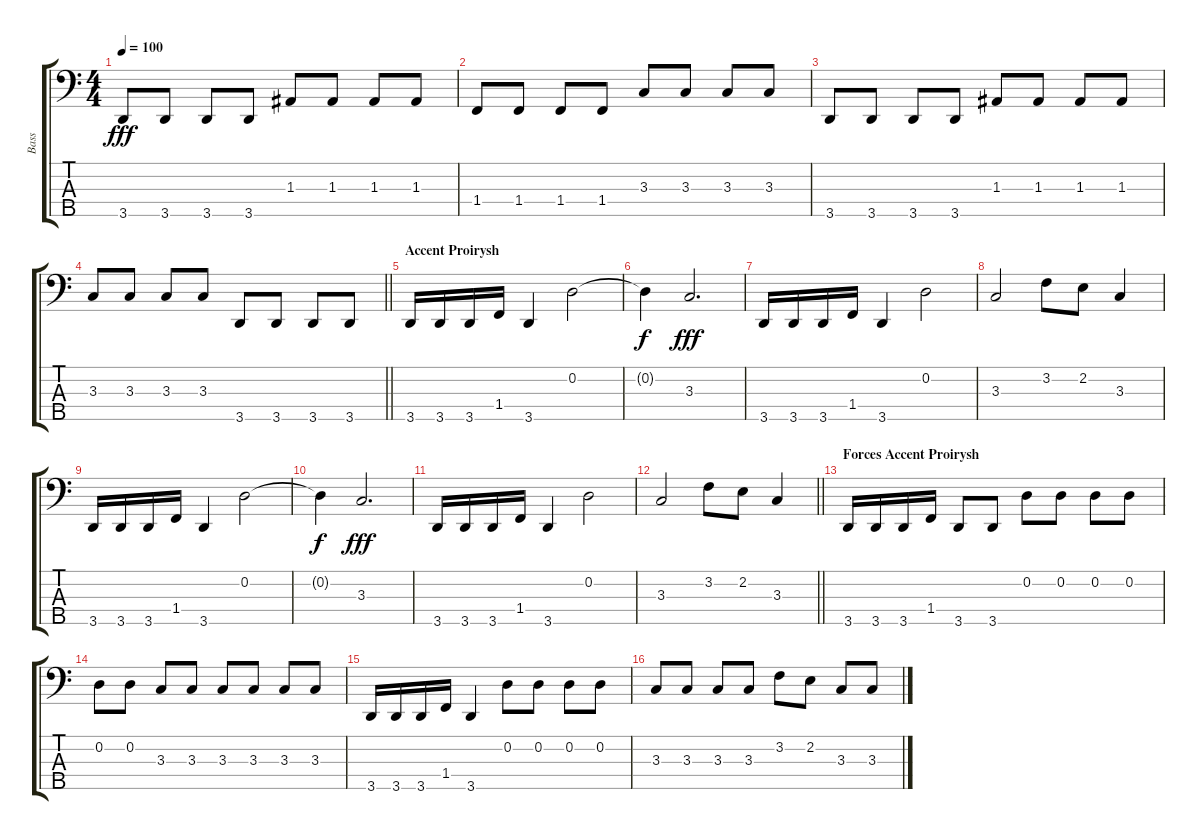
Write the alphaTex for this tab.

\track ("Bass" "Bass") {instrument electricbassfinger}
\staff {score tabs}
\tuning (G2 D2 A1 E1 B0) {hide}
\ts (4 4)
\tempo 100
\clef f4
\ks c
3.5.8{dy fff} 3.5.8 3.5.8 3.5.8 1.3.8 1.3.8 1.3.8 1.3.8 |
1.4.8 1.4.8 1.4.8 1.4.8 3.3.8 3.3.8 3.3.8 3.3.8 |
3.5.8 3.5.8 3.5.8 3.5.8 1.3.8 1.3.8 1.3.8 1.3.8 |
\barLineRight lightlight
3.3.8 3.3.8 3.3.8 3.3.8 3.5.8 3.5.8 3.5.8 3.5.8 |
\section ("" "Accent Proirysh")
3.5.16 3.5.16 3.5.16 1.4.16 3.5.4 0.2.2 |
0.2{t}.4{dy f} 3.3.2{d dy fff} |
3.5.16 3.5.16 3.5.16 1.4.16 3.5.4 0.2.2 |
3.3.2 3.2.8 2.2.8 3.3.4 |
3.5.16 3.5.16 3.5.16 1.4.16 3.5.4 0.2.2 |
0.2{t}.4{dy f} 3.3.2{d dy fff} |
3.5.16 3.5.16 3.5.16 1.4.16 3.5.4 0.2.2 |
\barLineRight lightlight
3.3.2 3.2.8 2.2.8 3.3.4 |
\section ("" "Forces Accent Proirysh")
3.5.16 3.5.16 3.5.16 1.4.16 3.5.8 3.5.8 0.2.8 0.2.8 0.2.8 0.2.8 |
0.2.8 0.2.8 3.3.8 3.3.8 3.3.8 3.3.8 3.3.8 3.3.8 |
3.5.16 3.5.16 3.5.16 1.4.16 3.5.4 0.2.8 0.2.8 0.2.8 0.2.8 |
3.3.8 3.3.8 3.3.8 3.3.8 3.2.8 2.2.8 3.3.8 3.3.8
